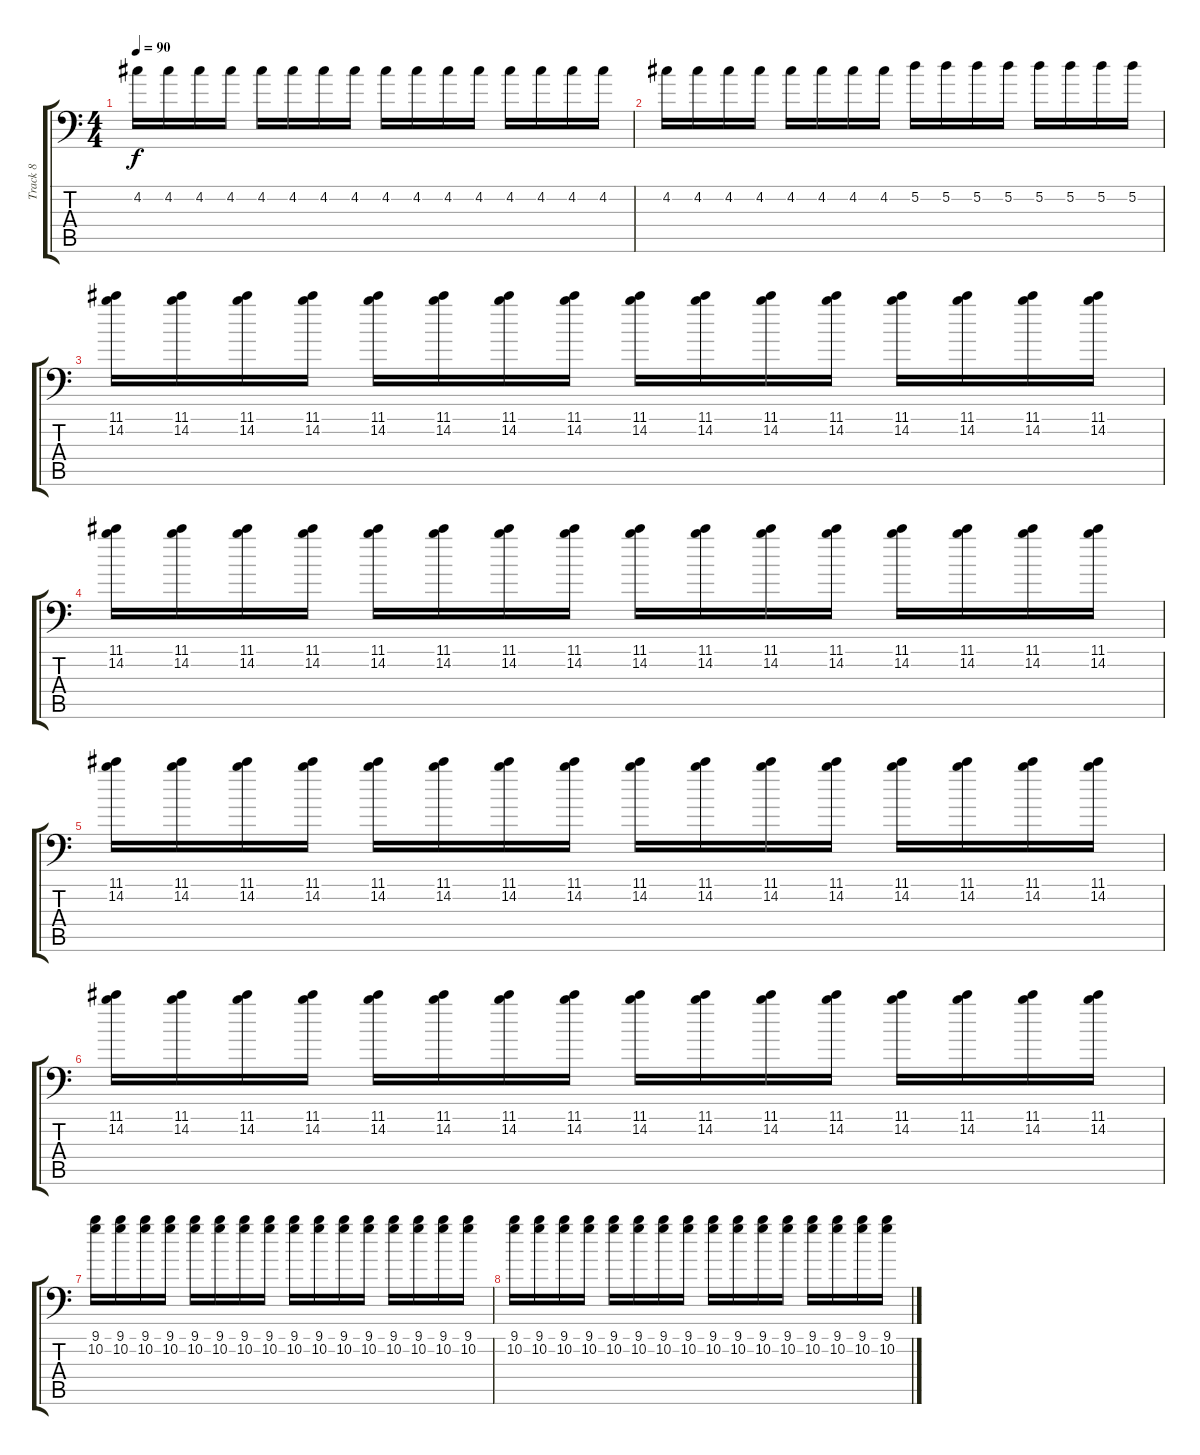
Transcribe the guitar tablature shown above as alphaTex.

\track ("Track 8" "Track 8") {instrument electricguitarjazz}
\staff {score tabs}
\tuning (D4 A3 F3 C3 G2 G1) {hide}
\ts (4 4)
\tempo 90
\clef f4
\ks c
4.2.16{dy f} 4.2.16 4.2.16 4.2.16 4.2.16 4.2.16 4.2.16 4.2.16 4.2.16 4.2.16 4.2.16 4.2.16 4.2.16 4.2.16 4.2.16 4.2.16 |
4.2.16 4.2.16 4.2.16 4.2.16 4.2.16 4.2.16 4.2.16 4.2.16 5.2.16 5.2.16 5.2.16 5.2.16 5.2.16 5.2.16 5.2.16 5.2.16 |
(11.1 14.2).16 (11.1 14.2).16 (11.1 14.2).16 (11.1 14.2).16 (11.1 14.2).16 (11.1 14.2).16 (11.1 14.2).16 (11.1 14.2).16 (11.1 14.2).16 (11.1 14.2).16 (11.1 14.2).16 (11.1 14.2).16 (11.1 14.2).16 (11.1 14.2).16 (11.1 14.2).16 (11.1 14.2).16 |
(11.1 14.2).16 (11.1 14.2).16 (11.1 14.2).16 (11.1 14.2).16 (11.1 14.2).16 (11.1 14.2).16 (11.1 14.2).16 (11.1 14.2).16 (11.1 14.2).16 (11.1 14.2).16 (11.1 14.2).16 (11.1 14.2).16 (11.1 14.2).16 (11.1 14.2).16 (11.1 14.2).16 (11.1 14.2).16 |
(11.1 14.2).16 (11.1 14.2).16 (11.1 14.2).16 (11.1 14.2).16 (11.1 14.2).16 (11.1 14.2).16 (11.1 14.2).16 (11.1 14.2).16 (11.1 14.2).16 (11.1 14.2).16 (11.1 14.2).16 (11.1 14.2).16 (11.1 14.2).16 (11.1 14.2).16 (11.1 14.2).16 (11.1 14.2).16 |
(11.1 14.2).16 (11.1 14.2).16 (11.1 14.2).16 (11.1 14.2).16 (11.1 14.2).16 (11.1 14.2).16 (11.1 14.2).16 (11.1 14.2).16 (11.1 14.2).16 (11.1 14.2).16 (11.1 14.2).16 (11.1 14.2).16 (11.1 14.2).16 (11.1 14.2).16 (11.1 14.2).16 (11.1 14.2).16 |
(9.1 10.2).16 (9.1 10.2).16 (9.1 10.2).16 (9.1 10.2).16 (9.1 10.2).16 (9.1 10.2).16 (9.1 10.2).16 (9.1 10.2).16 (9.1 10.2).16 (9.1 10.2).16 (9.1 10.2).16 (9.1 10.2).16 (9.1 10.2).16 (9.1 10.2).16 (9.1 10.2).16 (9.1 10.2).16 |
(9.1 10.2).16 (9.1 10.2).16 (9.1 10.2).16 (9.1 10.2).16 (9.1 10.2).16 (9.1 10.2).16 (9.1 10.2).16 (9.1 10.2).16 (9.1 10.2).16 (9.1 10.2).16 (9.1 10.2).16 (9.1 10.2).16 (9.1 10.2).16 (9.1 10.2).16 (9.1 10.2).16 (9.1 10.2).16
